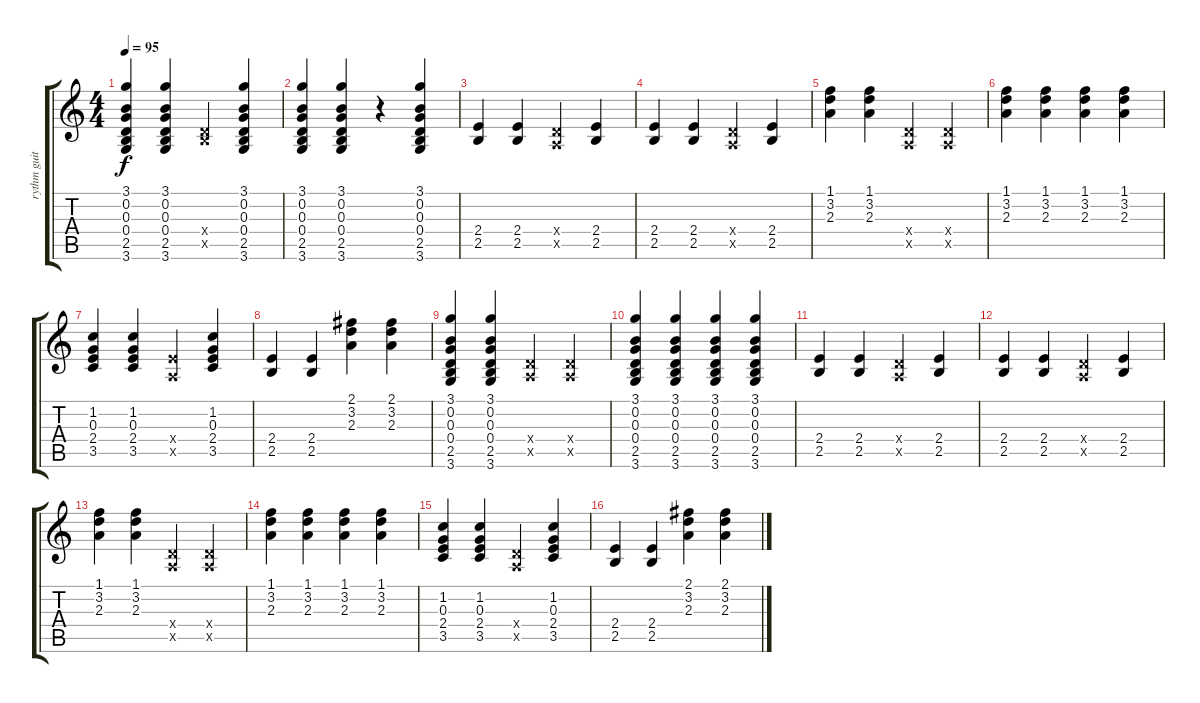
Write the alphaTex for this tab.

\track ("rythm guitar" "rythm guit") {instrument acousticguitarsteel}
\staff {score tabs}
\tuning (E4 B3 G3 D3 A2 E2) {hide}
\ts (4 4)
\tempo 95
\clef g2
\ks c
(3.1 0.2 0.3 0.4 2.5 3.6).4{dy f} (3.1 0.2 0.3 0.4 2.5 3.6).4 (0.4{x} 2.5{x}).4 (3.1 0.2 0.3 0.4 2.5 3.6).4 |
(3.1 0.2 0.3 0.4 2.5 3.6).4 (3.1 0.2 0.3 0.4 2.5 3.6).4 r.4 (3.1 0.2 0.3 0.4 2.5 3.6).4 |
(2.4 2.5).4 (2.4 2.5).4 (0.4{x} 0.5{x}).4 (2.4 2.5).4 |
(2.4 2.5).4 (2.4 2.5).4 (0.4{x} 0.5{x}).4 (2.4 2.5).4 |
(1.1 3.2 2.3).4 (1.1 3.2 2.3).4 (0.4{x} 0.5{x}).4 (0.4{x} 0.5{x}).4 |
(1.1 3.2 2.3).4 (1.1 3.2 2.3).4 (1.1 3.2 2.3).4 (1.1 3.2 2.3).4 |
(1.2 0.3 2.4 3.5).4 (1.2 0.3 2.4 3.5).4 (2.4{x} 0.5{x}).4 (1.2 0.3 2.4 3.5).4 |
(2.4 2.5).4 (2.4 2.5).4 (2.1 3.2 2.3).4 (2.1 3.2 2.3).4 |
(3.1 0.2 0.3 0.4 2.5 3.6).4 (3.1 0.2 0.3 0.4 2.5 3.6).4 (0.4{x} 0.5{x}).4 (0.4{x} 0.5{x}).4 |
(3.1 0.2 0.3 0.4 2.5 3.6).4 (3.1 0.2 0.3 0.4 2.5 3.6).4 (3.1 0.2 0.3 0.4 2.5 3.6).4 (3.1 0.2 0.3 0.4 2.5 3.6).4 |
(2.4 2.5).4 (2.4 2.5).4 (0.4{x} 0.5{x}).4 (2.4 2.5).4 |
(2.4 2.5).4 (2.4 2.5).4 (0.4{x} 0.5{x}).4 (2.4 2.5).4 |
(1.1 3.2 2.3).4 (1.1 3.2 2.3).4 (0.4{x} 0.5{x}).4 (0.4{x} 0.5{x}).4 |
(1.1 3.2 2.3).4 (1.1 3.2 2.3).4 (1.1 3.2 2.3).4 (1.1 3.2 2.3).4 |
(1.2 0.3 2.4 3.5).4 (1.2 0.3 2.4 3.5).4 (0.4{x} 0.5{x}).4 (1.2 0.3 2.4 3.5).4 |
(2.4 2.5).4 (2.4 2.5).4 (2.1 3.2 2.3).4 (2.1 3.2 2.3).4
